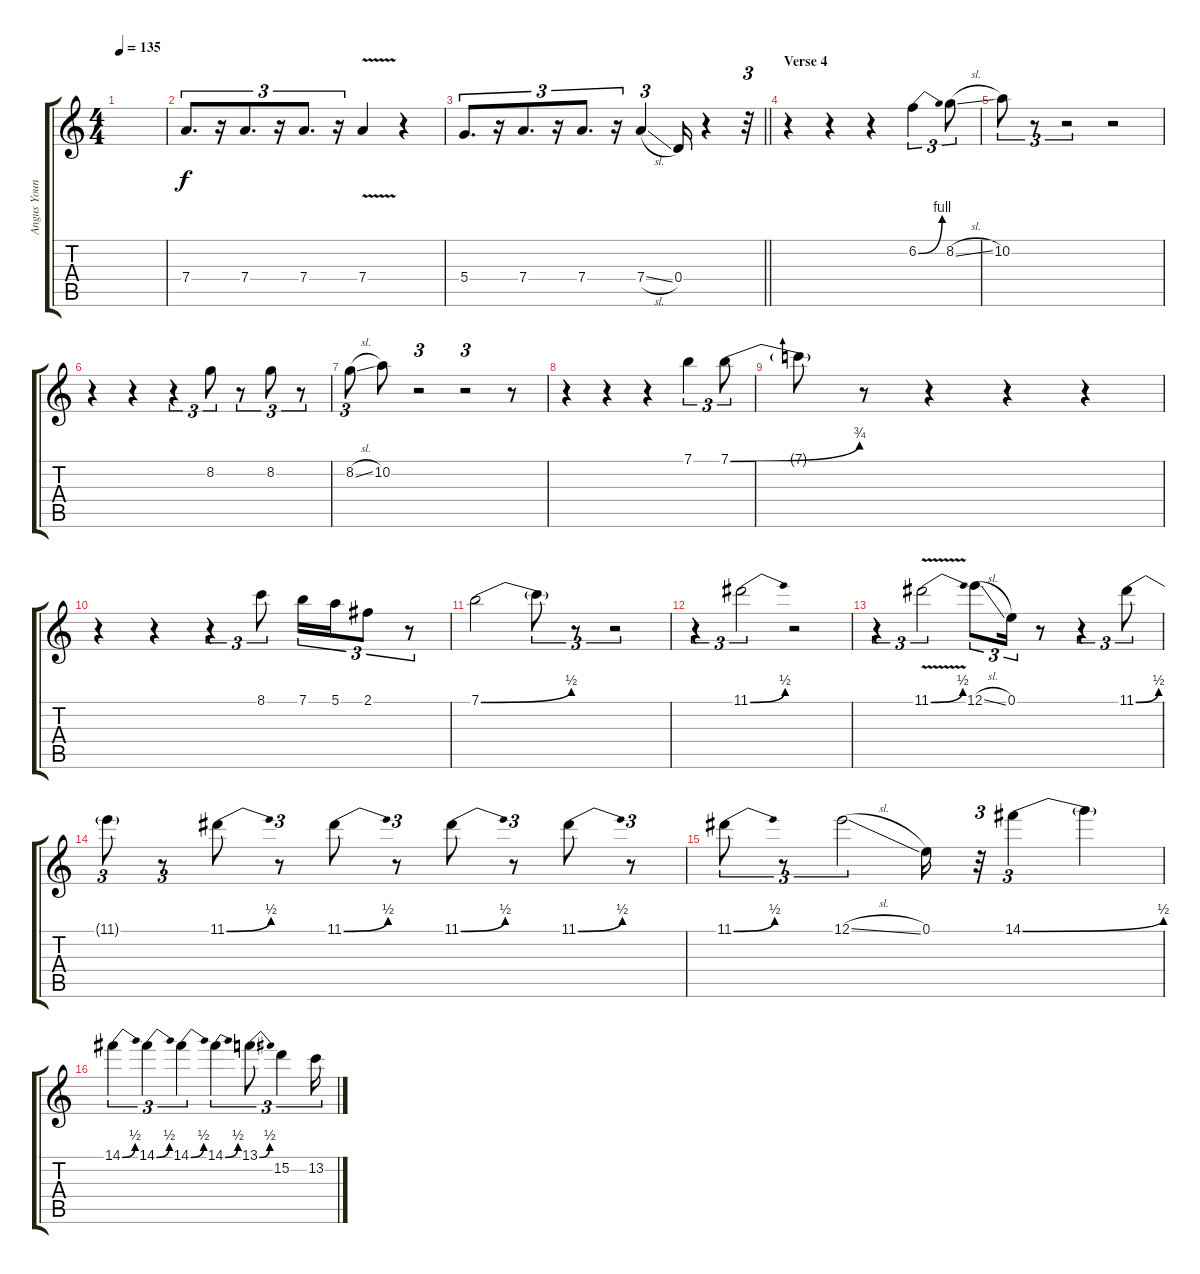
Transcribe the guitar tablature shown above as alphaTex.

\track ("Angus Young" "Angus Youn") {instrument overdrivenguitar}
\staff {score tabs}
\tuning (E4 B3 G3 D3 A2 E2) {hide}
\ts (4 4)
\tempo 135
\clef g2
\ks c
|
7.4.8{d tu (3 2)} r.16{tu (3 2)} 7.4.8{d tu (3 2)} r.16{tu (3 2)} 7.4.8{d tu (3 2)} r.16{tu (3 2)} 7.4{v}.4 r.4 |
\barLineRight lightlight
5.4.8{d tu (3 2)} r.16{tu (3 2)} 7.4.8{d tu (3 2)} r.16{tu (3 2)} 7.4.8{d tu (3 2)} r.16{tu (3 2)} 7.4{sl}.4{tu (3 2)} 0.4.16 r.4 r.32{tu (3 2)} |
\section ("" "Verse 4")
r.4 r.4 r.4 6.2{be (bend 0 0 60 4)}.4{tu (3 2)} 8.2{sl}.8{tu (3 2)} |
10.2.8{tu (3 2)} r.8{tu (3 2)} r.2{tu (3 2)} r.2 |
r.4 r.4 r.4{tu (3 2)} 8.2.8{tu (3 2)} r.8{tu (3 2)} 8.2.8{tu (3 2)} r.8{tu (3 2)} |
8.2{sl}.8{tu (3 2)} 10.2.8 r.2{tu (3 2)} r.2{tu (3 2)} r.8 |
r.4 r.4 r.4 7.1.4{tu (3 2)} 7.1{be (bend 0 0 60 3)}.8{tu (3 2)} |
7.1{t}.8 r.8 r.4 r.4 r.4 |
r.4 r.4 r.4{tu (3 2)} 8.1.8{tu (3 2)} 7.1.16{tu (3 2)} 5.1.16{tu (3 2)} 2.1.8{tu (3 2)} r.8{tu (3 2)} |
7.1{be (bend 0 0 60 2)}.2 7.1{t}.8{tu (3 2)} r.8{tu (3 2)} r.2{tu (3 2)} |
r.4{tu (3 2)} 11.1{be (bend 0 0 60 2)}.2{tu (3 2)} r.2 |
r.4{tu (3 2)} 11.1{be (bend 0 0 60 2) v}.2{tu (3 2)} 12.1{sl}.8{tu (3 2)} 0.1.16{tu (3 2)} r.8 r.4{tu (3 2)} 11.1{be (bend 0 0 60 2)}.8{tu (3 2)} |
11.1{t}.8{tu (3 2)} r.8{tu (3 2)} 11.1{be (bend 0 0 60 2)}.8 r.8{tu (3 2)} 11.1{be (bend 0 0 60 2)}.8 r.8{tu (3 2)} 11.1{be (bend 0 0 60 2)}.8 r.8{tu (3 2)} 11.1{be (bend 0 0 60 2)}.8 r.8{tu (3 2)} |
11.1{be (bend 0 0 60 2)}.8{tu (3 2)} r.8{tu (3 2)} 12.1{sl}.2{tu (3 2)} 0.1.16 r.32{tu (3 2)} 14.1{be (bend 0 0 60 2)}.4{tu (3 2)} 14.1{t}.4 |
14.1{be (bend 0 0 60 2)}.4{tu (3 2)} 14.1{be (bend 0 0 60 2)}.4{tu (3 2)} 14.1{be (bend 0 0 60 2)}.4{tu (3 2)} 14.1{be (bend 0 0 60 2)}.4{tu (3 2)} 13.1{be (bend 0 0 60 2)}.8{d tu (3 2)} 15.2.4{tu (3 2)} 13.2.16{tu (3 2)}
